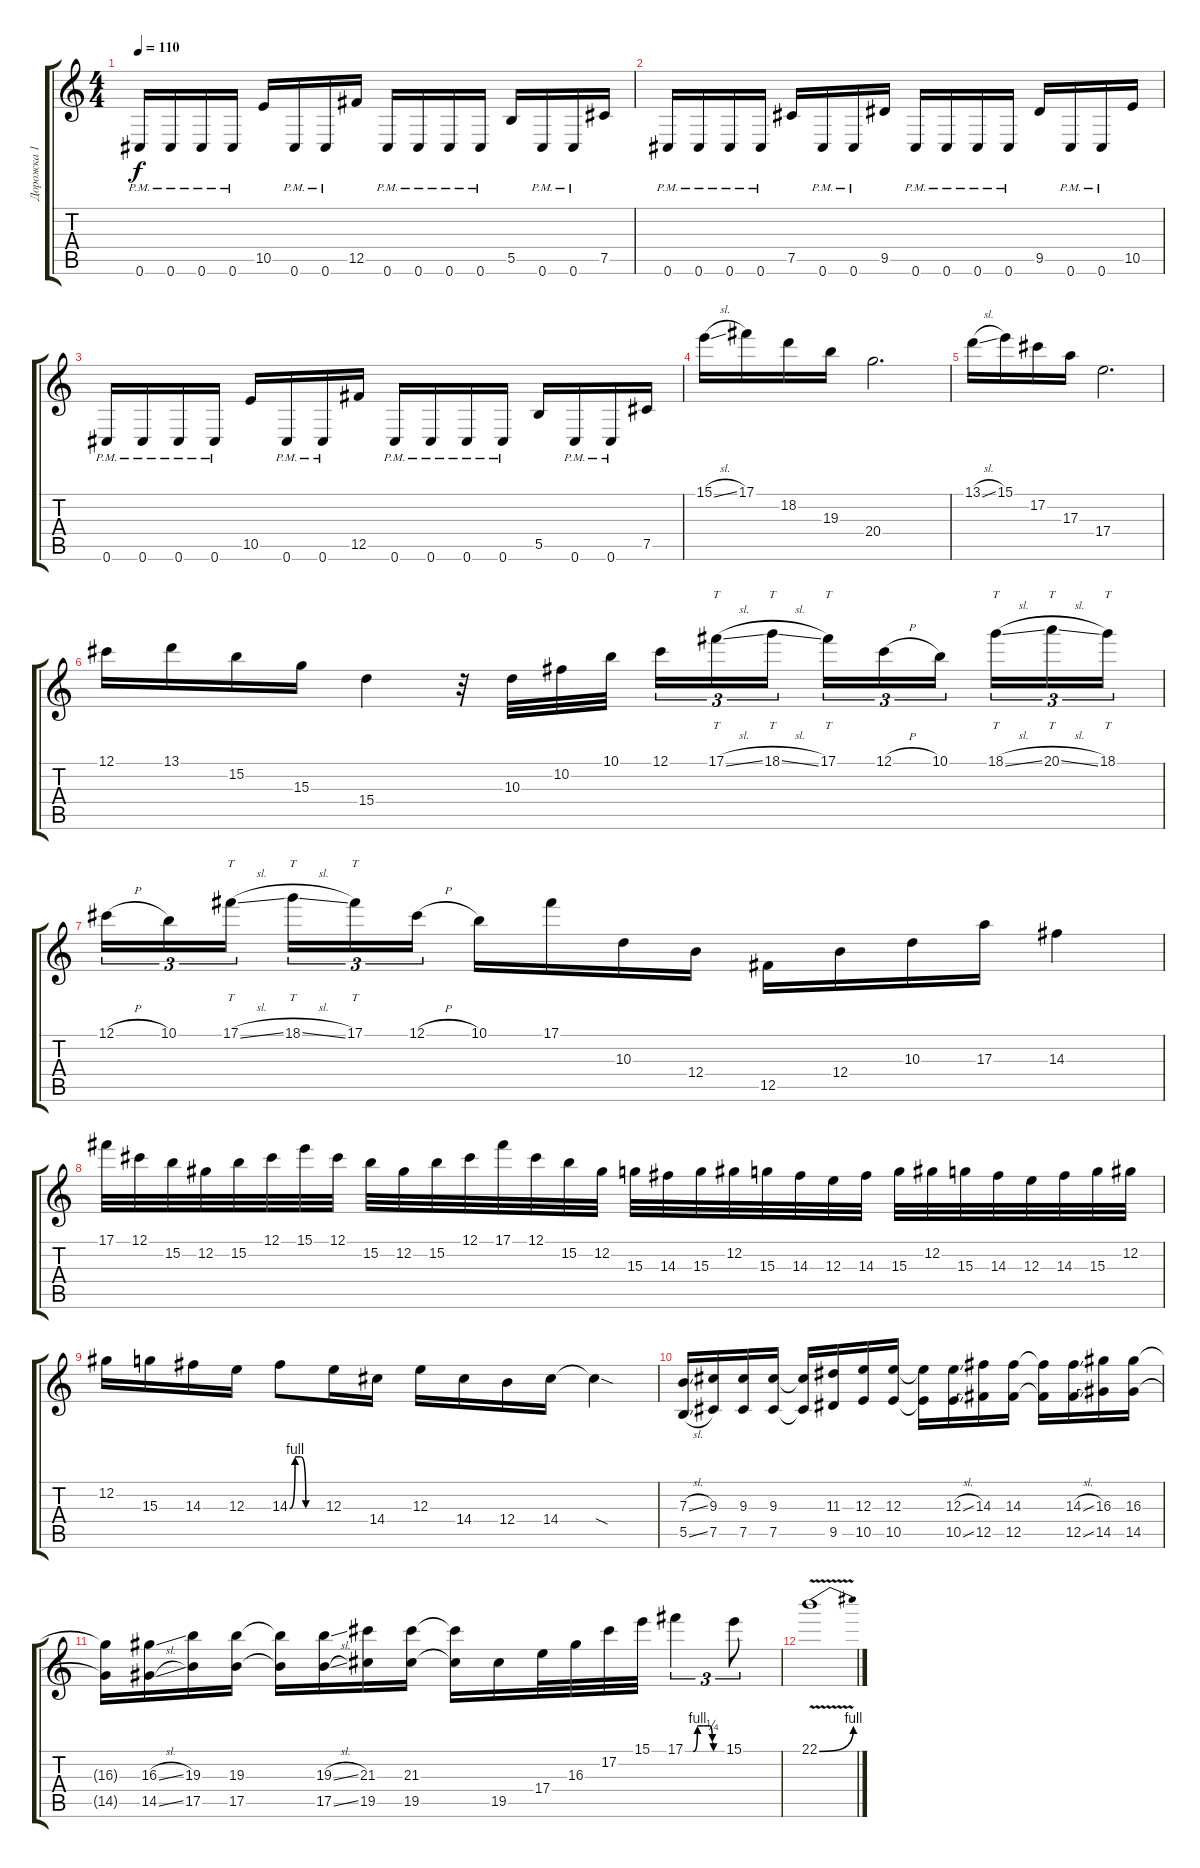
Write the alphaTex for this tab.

\track ("Дорожка 1" "Дорожка 1") {instrument distortionguitar}
\staff {score tabs}
\tuning (Db4 Ab3 E3 B2 Gb2 Db2) {hide}
\ts (4 4)
\tempo 110
\clef g2
\ks c
0.6{pm}.16{dy f} 0.6{pm}.16 0.6{pm}.16 0.6{pm}.16 10.5.16 0.6{pm}.16 0.6{pm}.16 12.5.16 0.6{pm}.16 0.6{pm}.16 0.6{pm}.16 0.6{pm}.16 5.5.16 0.6{pm}.16 0.6{pm}.16 7.5.16 |
0.6{pm}.16 0.6{pm}.16 0.6{pm}.16 0.6{pm}.16 7.5.16 0.6{pm}.16 0.6{pm}.16 9.5.16 0.6{pm}.16 0.6{pm}.16 0.6{pm}.16 0.6{pm}.16 9.5.16 0.6{pm}.16 0.6{pm}.16 10.5.16 |
0.6{pm}.16 0.6{pm}.16 0.6{pm}.16 0.6{pm}.16 10.5.16 0.6{pm}.16 0.6{pm}.16 12.5.16 0.6{pm}.16 0.6{pm}.16 0.6{pm}.16 0.6{pm}.16 5.5.16 0.6{pm}.16 0.6{pm}.16 7.5.16 |
15.1{sl}.16 17.1.16 18.2.16 19.3.16 20.4.2{d} |
13.1{sl}.16 15.1.16 17.2.16 17.3.16 17.4.2{d} |
12.1.16 13.1.16 15.2.16 15.3.16 15.4.4 r.32 10.3.32 10.2.32 10.1.32{beam splitsecondary} 12.1.16{tu (3 2)} 17.1{sl}.16{tt tu (3 2)} 18.1{sl}.16{tt tu (3 2)} 17.1.16{tt tu (3 2)} 12.1{h}.16{tu (3 2)} 10.1.16{tu (3 2) beam splitsecondary} 18.1{sl}.16{tt tu (3 2)} 20.1{sl}.16{tt tu (3 2)} 18.1.16{tt tu (3 2)} |
12.1{h}.16{tu (3 2)} 10.1.16{tu (3 2)} 17.1{sl}.16{tt tu (3 2) beam splitsecondary} 18.1{sl}.16{tt tu (3 2)} 17.1.16{tt tu (3 2)} 12.1{h}.16{tu (3 2)} 10.1.16 17.1.16 10.3.16 12.4.16 12.5.16 12.4.16 10.3.16 17.3.16 14.3.4 |
17.1.32 12.1.32 15.2.32 12.2.32 15.2.32 12.1.32 15.1.32 12.1.32 15.2.32 12.2.32 15.2.32 12.1.32 17.1.32 12.1.32 15.2.32 12.2.32 15.3.32 14.3.32 15.3.32 12.2.32 15.3.32 14.3.32 12.3.32 14.3.32 15.3.32 12.2.32 15.3.32 14.3.32 12.3.32 14.3.32 15.3.32 12.2.32 |
12.2.16 15.3.16 14.3.16 12.3.16 14.3{be (custom 0 0 10 4 20 4 30 0 60 0)}.8 12.3.16 14.4.16 12.3.16 14.4.16 12.4.16 14.4.16 14.4{sod t}.4 |
(7.3{sl} 5.5{sl}).16 (9.3 7.5).16 (9.3 7.5).16 (9.3 7.5).16 (9.3{t} 7.5{t}).16 (11.3 9.5).16 (12.3 10.5).16 (12.3 10.5).16 (12.3{t} 10.5{t}).16 (12.3{sl} 10.5{sl}).16 (14.3 12.5).16 (14.3 12.5).16 (14.3{t} 12.5{t}).16 (14.3{sl} 12.5{sl}).16 (16.3 14.5).16 (16.3 14.5).16 |
(16.3{t} 14.5{t}).16 (16.3{sl} 14.5{sl}).16 (19.3 17.5).16 (19.3 17.5).16 (19.3{t} 17.5{t}).16 (19.3{sl} 17.5{sl}).16 (21.3 19.5).16 (21.3 19.5).16 (21.3{t} 19.5{t}).16 19.5.16 17.4.32 16.3.32 17.2.32 15.1.32 17.1{be (custom 0 0 10 0 13 0 20 4 30 4 39 4 44 1 46 0 60 0)}.4{tu (3 2)} 15.1.8{tu (3 2)} |
22.1{be (bend 0 0 60 4) v}.1
